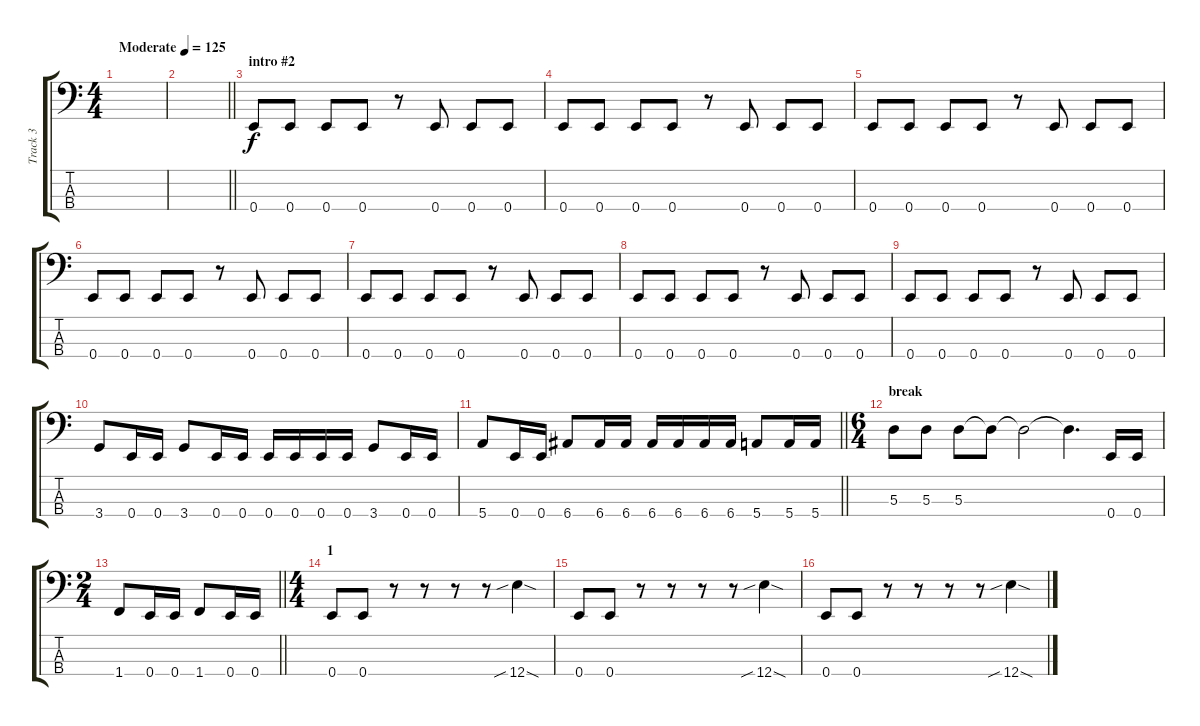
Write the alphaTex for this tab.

\track ("Track 3" "Track 3") {instrument electricbassfinger}
\staff {score tabs}
\tuning (G2 D2 A1 E1) {hide}
\ts (4 4)
\tempo (125 "Moderate")
\clef f4
\ks c
|
\barLineRight lightlight
|
\section ("" "intro #2")
0.4.8 0.4.8 0.4.8 0.4.8 r.8 0.4.8 0.4.8 0.4.8 |
0.4.8 0.4.8 0.4.8 0.4.8 r.8 0.4.8 0.4.8 0.4.8 |
0.4.8 0.4.8 0.4.8 0.4.8 r.8 0.4.8 0.4.8 0.4.8 |
0.4.8 0.4.8 0.4.8 0.4.8 r.8 0.4.8 0.4.8 0.4.8 |
0.4.8 0.4.8 0.4.8 0.4.8 r.8 0.4.8 0.4.8 0.4.8 |
0.4.8 0.4.8 0.4.8 0.4.8 r.8 0.4.8 0.4.8 0.4.8 |
0.4.8 0.4.8 0.4.8 0.4.8 r.8 0.4.8 0.4.8 0.4.8 |
3.4.8 0.4.16 0.4.16 3.4.8 0.4.16 0.4.16 0.4.16 0.4.16 0.4.16 0.4.16 3.4.8 0.4.16 0.4.16 |
\barLineRight lightlight
5.4.8 0.4.16 0.4.16 6.4.8 6.4.16 6.4.16 6.4.16 6.4.16 6.4.16 6.4.16 5.4.8 5.4.16 5.4.16 |
\ts (6 4)
\section ("" "break")
5.3.8 5.3.8 5.3.8 5.3{t}.8 5.3{t}.2 5.3{t}.4{d} 0.4.16 0.4.16 |
\ts (2 4)
\barLineRight lightlight
1.4.8 0.4.16 0.4.16 1.4.8 0.4.16 0.4.16 |
\ts (4 4)
\section ("" "1")
0.4.8 0.4.8 r.8 r.8 r.8 r.8 12.4{sib sod}.4 |
0.4.8 0.4.8 r.8 r.8 r.8 r.8 12.4{sib sod}.4 |
0.4.8 0.4.8 r.8 r.8 r.8 r.8 12.4{sib sod}.4
